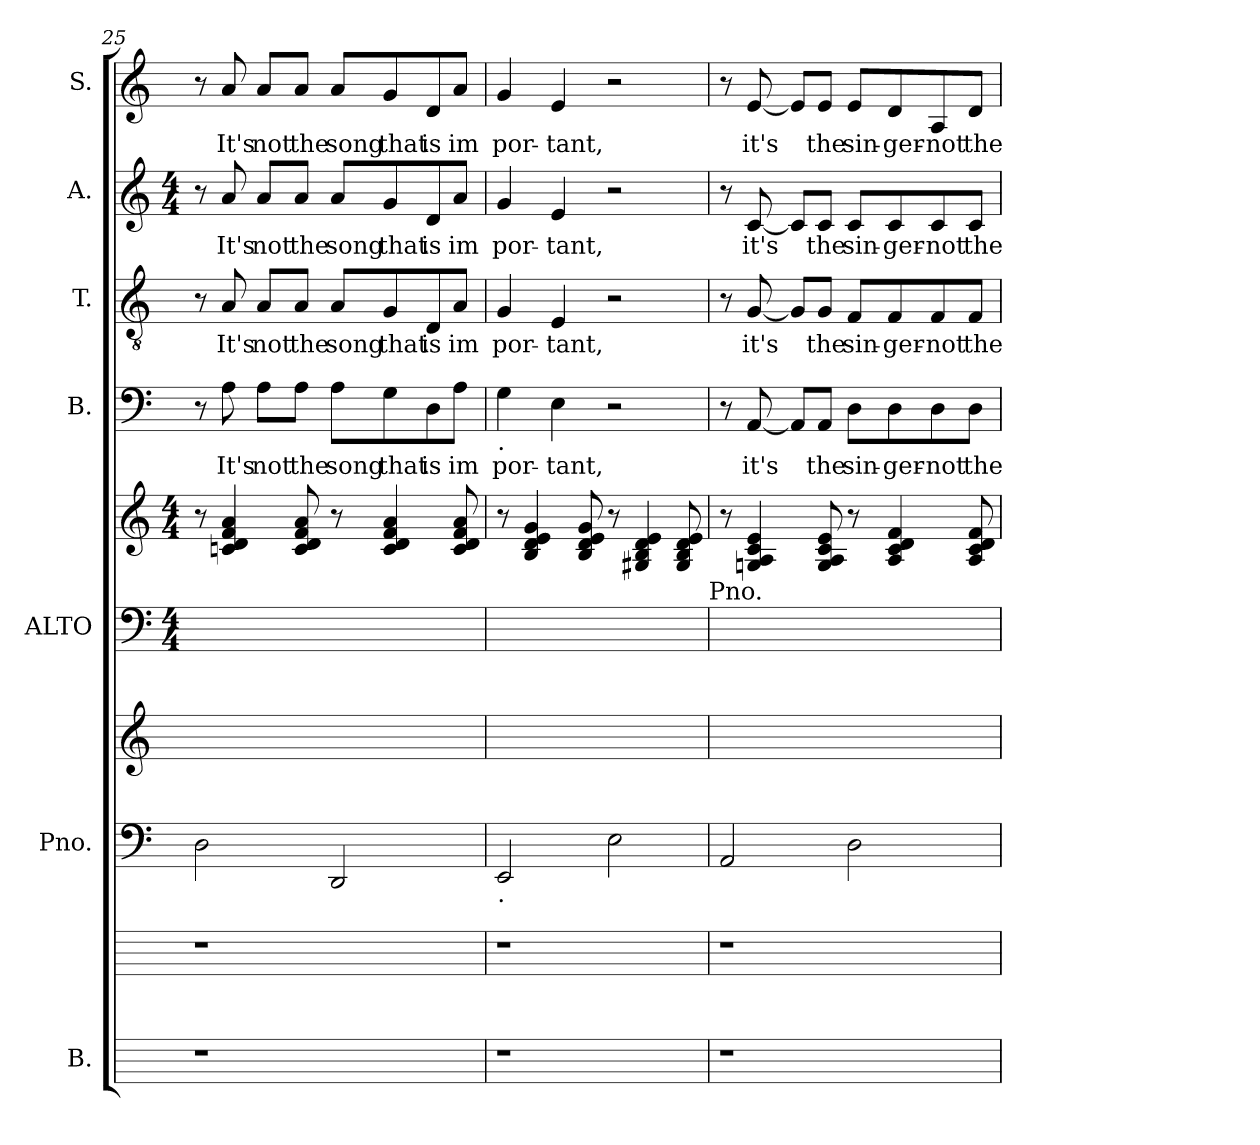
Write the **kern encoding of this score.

**kern	**kern	**kern	**kern	**kern	**kern	**kern	**text	**kern	**text	**kern	**text	**kern	**text
*part7	*part7	*part6	*part6	*part5	*part5	*part4	*part4	*part3	*part3	*part2	*part2	*part1	*part1
*staff10	*staff9	*staff8	*staff7	*staff6	*staff5	*staff4	*staff4	*staff3	*staff3	*staff2	*staff2	*staff1	*staff1
*I"B.	*	*I"Pno.	*	*I"ALTO	*	*I"B.	*	*I"T.	*	*I"A.	*	*I"S.	*
*	*	*	*	*	*	*I'B.	*	*I'T.	*	*I'A.	*	*I'S.	*
*	*	*clefF4	*clefG2	*clefF4	*clefG2	*clefF4	*	*clefGv2	*	*clefG2	*	*clefG2	*
*	*	*	*	*M4/4	*M4/4	*	*	*	*	*M4/4	*	*	*
=25	=25	=25	=25	=25	=25	=25	=25	=25	=25	=25	=25	=25	=25
1r	1r	2D\	1ryy	1ryy	8r	8r	.	8r	.	8r	.	8r	.
!	!	!	!	!	!	!	!LO:LY:b:cj	!	!LO:LY:b:cj	!	!LO:LY:b:cj	!	!LO:LY:b:cj
.	.	.	.	.	4a/ 4f/ 4cn/ 4d/	8A\	It's	8A/	It's	8a/	It's	8a/	It's
!	!	!	!	!	!	!	!LO:LY:b:cj	!	!LO:LY:b:cj	!	!LO:LY:b:cj	!	!LO:LY:b:cj
.	.	.	.	.	.	8A\L	not	8A/L	not	8a/L	not	8a/L	not
!	!	!	!	!	!	!	!LO:LY:b:cj	!	!LO:LY:b:cj	!	!LO:LY:b:cj	!	!LO:LY:b:cj
.	.	.	.	.	8a/ 8f/ 8c/ 8d/	8A\J	the	8A/J	the	8a/J	the	8a/J	the
!	!	!	!	!	!	!	!LO:LY:b:cj	!	!LO:LY:b:cj	!	!LO:LY:b:cj	!	!LO:LY:b:cj
.	.	2DD/	.	.	8r	8A\L	song	8A/L	song	8a/L	song	8a/L	song
!	!	!	!	!	!	!	!LO:LY:b:cj	!	!LO:LY:b:cj	!	!LO:LY:b:cj	!	!LO:LY:b:cj
.	.	.	.	.	4a/ 4f/ 4c/ 4d/	8G\	that	8G/	that	8g/	that	8g/	that
!	!	!	!	!	!	!	!LO:LY:b:cj	!	!LO:LY:b:cj	!	!LO:LY:b:cj	!	!LO:LY:b:cj
.	.	.	.	.	.	8D\	is	8D/	is	8d/	is	8d/	is
!	!	!	!	!	!	!	!LO:LY:b:cj	!	!LO:LY:b:cj	!	!LO:LY:b:cj	!	!LO:LY:b:cj
.	.	.	.	.	8a/ 8f/ 8c/ 8d/	8A\J	im	8A/J	im	8a/J	im	8a/J	im
!!LO:PB:g=z
=26	=26	=26	=26	=26	=26	=26	=26	=26	=26	=26	=26	=26	=26
!	!	!	!	!	!	!LO:TX:b:t=.	!	!	!	!	!	!	!
!	!	!LO:TX:b:t=.	!	!	!	!	!	!	!	!	!	!	!
!	!	!	!	!	!	!	!LO:LY:b:cj	!	!LO:LY:b:cj	!	!LO:LY:b:cj	!	!LO:LY:b:cj
1r	1r	2EE/	1ryy	1ryy	8r	4G\	por-	4G/	por-	4g/	por-	4g/	por-
.	.	.	.	.	4g/ 4d/ 4B/ 4e/	.	.	.	.	.	.	.	.
!	!	!	!	!	!	!	!LO:LY:b:cj	!	!LO:LY:b:cj	!	!LO:LY:b:cj	!	!LO:LY:b:cj
.	.	.	.	.	.	4E\	-tant,	4E/	-tant,	4e/	-tant,	4e/	-tant,
.	.	.	.	.	8g/ 8d/ 8B/ 8e/	.	.	.	.	.	.	.	.
.	.	2E\	.	.	8r	2r	.	2r	.	2r	.	2r	.
.	.	.	.	.	4d/ 4B/ 4G#X/ 4e/	.	.	.	.	.	.	.	.
.	.	.	.	.	8d/ 8B/ 8G#/ 8e/	.	.	.	.	.	.	.	.
!	!	!	!	!	!LO:TX:b:t=Pno.	!	!	!	!	!	!	!	!
=27	=27	=27	=27	=27	=27	=27	=27	=27	=27	=27	=27	=27	=27
1r	1r	2AA/	1ryy	1ryy	8r	8r	.	8r	.	8r	.	8r	.
!	!	!	!	!	!	!	!LO:LY:b:cj	!	!LO:LY:b:cj	!	!LO:LY:b:cj	!	!LO:LY:b:cj
.	.	.	.	.	4e/ 4c/ 4Gn/ 4A/	[<8AA/	it's	[<8G/	it's	[<8c/	it's	[<8e/	it's
.	.	.	.	.	.	8AA/L]	.	8G/L]	.	8c/L]	.	8e/L]	.
!	!	!	!	!	!	!	!LO:LY:b:cj	!	!LO:LY:b:cj	!	!LO:LY:b:cj	!	!LO:LY:b:cj
.	.	.	.	.	8e/ 8c/ 8G/ 8A/	8AA/J	the	8G/J	the	8c/J	the	8e/J	the
!	!	!	!	!	!	!	!LO:LY:b:cj	!	!LO:LY:b:cj	!	!LO:LY:b:cj	!	!LO:LY:b:cj
.	.	2D\	.	.	8r	8D\L	sin-	8F/L	sin-	8c/L	sin-	8e/L	sin-
!	!	!	!	!	!	!	!LO:LY:b:rj	!	!LO:LY:b:rj	!	!LO:LY:b:rj	!	!LO:LY:b:rj
.	.	.	.	.	4f/ 4c/ 4A/ 4d/	8D\	-ger-	8F/	-ger-	8c/	-ger-	8d/	-ger-
!	!	!	!	!	!	!	!LO:LY:b:cj	!	!LO:LY:b:cj	!	!LO:LY:b:cj	!	!LO:LY:b:cj
.	.	.	.	.	.	8D\	-not	8F/	-not	8c/	-not	8A/	-not
!	!	!	!	!	!	!	!LO:LY:b:cj	!	!LO:LY:b:cj	!	!LO:LY:b:cj	!	!LO:LY:b:cj
.	.	.	.	.	8f/ 8c/ 8A/ 8d/	8D\J	the	8F/J	the	8c/J	the	8d/J	the
=	=	=	=	=	=	=	=	=	=	=	=	=	=
*-	*-	*-	*-	*-	*-	*-	*-	*-	*-	*-	*-	*-	*-
